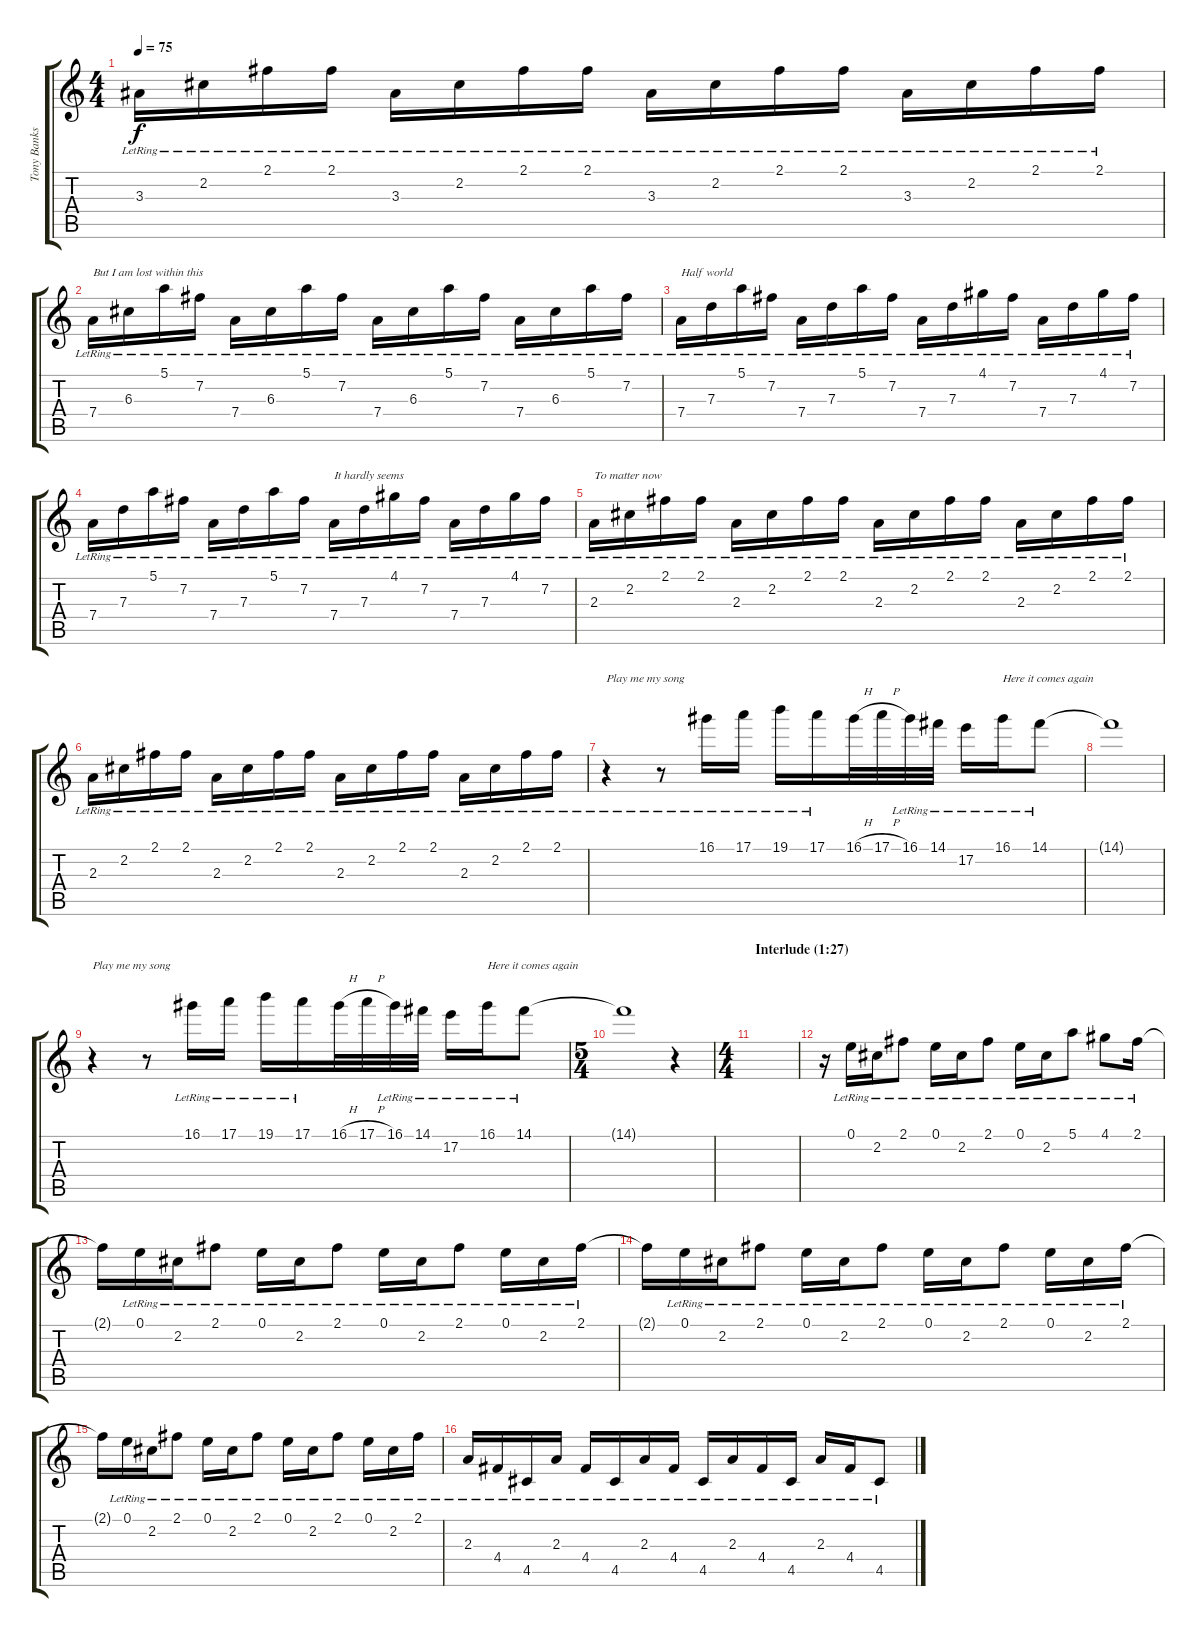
\track ("Tony Banks (12-string guitar)" "Tony Banks") {instrument acousticguitarnylon}
\staff {score tabs}
\tuning (E4 B3 G3 D3 A2 E2) {hide}
\ts (4 4)
\tempo 75
\clef g2
\ks c
3.3{lr}.16{dy f} 2.2{lr}.16 2.1{lr}.16 2.1{lr}.16 3.3{lr}.16 2.2{lr}.16 2.1{lr}.16 2.1{lr}.16 3.3{lr}.16 2.2{lr}.16 2.1{lr}.16 2.1{lr}.16 3.3{lr}.16 2.2{lr}.16 2.1{lr}.16 2.1{lr}.16 |
7.4{lr}.16{txt "But I am lost within this"} 6.3{lr}.16 5.1{lr}.16 7.2{lr}.16 7.4{lr}.16 6.3{lr}.16 5.1{lr}.16 7.2{lr}.16 7.4{lr}.16 6.3{lr}.16 5.1{lr}.16 7.2{lr}.16 7.4{lr}.16 6.3{lr}.16 5.1{lr}.16 7.2{lr}.16 |
7.4{lr}.16{txt "Half world"} 7.3{lr}.16 5.1{lr}.16 7.2{lr}.16 7.4{lr}.16 7.3{lr}.16 5.1{lr}.16 7.2{lr}.16 7.4{lr}.16 7.3{lr}.16 4.1{lr}.16 7.2{lr}.16 7.4{lr}.16 7.3{lr}.16 4.1{lr}.16 7.2{lr}.16 |
7.4{lr}.16 7.3{lr}.16 5.1{lr}.16 7.2{lr}.16 7.4{lr}.16 7.3{lr}.16 5.1{lr}.16 7.2{lr}.16 7.4{lr}.16{txt "It hardly seems"} 7.3{lr}.16 4.1{lr}.16 7.2{lr}.16 7.4{lr}.16 7.3{lr}.16 4.1{lr}.16 7.2{lr}.16 |
2.3{lr}.16{txt "To matter now"} 2.2{lr}.16 2.1{lr}.16 2.1{lr}.16 2.3{lr}.16 2.2{lr}.16 2.1{lr}.16 2.1{lr}.16 2.3{lr}.16 2.2{lr}.16 2.1{lr}.16 2.1{lr}.16 2.3{lr}.16 2.2{lr}.16 2.1{lr}.16 2.1{lr}.16 |
2.3{lr}.16 2.2{lr}.16 2.1{lr}.16 2.1{lr}.16 2.3{lr}.16 2.2{lr}.16 2.1{lr}.16 2.1{lr}.16 2.3{lr}.16 2.2{lr}.16 2.1{lr}.16 2.1{lr}.16 2.3{lr}.16 2.2{lr}.16 2.1{lr}.16 2.1{lr}.16 |
r.4{txt "Play me my song"} r.8 16.1{lr}.16 17.1{lr}.16 19.1{lr}.16 17.1{lr}.16 16.1{h}.32 17.1{h}.32 16.1{lr}.32 14.1{lr}.32 17.2{lr}.16 16.1{lr}.16{txt "Here it comes again"} 14.1{lr}.8 |
14.1{t}.1 |
r.4{txt "Play me my song"} r.8 16.1{lr}.16 17.1{lr}.16 19.1{lr}.16 17.1{lr}.16 16.1{h}.32 17.1{h}.32 16.1{lr}.32 14.1{lr}.32 17.2{lr}.16 16.1{lr}.16{txt "Here it comes again"} 14.1{lr}.8 |
\ts (5 4)
14.1{t}.1 r.4 |
\ts (4 4)
\section ("" "Interlude (1:27)")
|
r.16 0.1{lr}.16{volume 9} 2.2{lr}.16 2.1{lr}.8 0.1{lr}.16 2.2{lr}.16 2.1{lr}.8 0.1{lr}.16 2.2{lr}.16 5.1{lr}.8 4.1{lr}.8 2.1{lr}.16 |
2.1{t}.16 0.1{lr}.16 2.2{lr}.16 2.1{lr}.8 0.1{lr}.16 2.2{lr}.16 2.1{lr}.8 0.1{lr}.16 2.2{lr}.16 2.1{lr}.8 0.1{lr}.16 2.2{lr}.16 2.1{lr}.16 |
2.1{t}.16 0.1{lr}.16 2.2{lr}.16 2.1{lr}.8 0.1{lr}.16 2.2{lr}.16 2.1{lr}.8 0.1{lr}.16 2.2{lr}.16 2.1{lr}.8 0.1{lr}.16 2.2{lr}.16 2.1{lr}.16 |
2.1{t}.16 0.1{lr}.16 2.2{lr}.16 2.1{lr}.8 0.1{lr}.16 2.2{lr}.16 2.1{lr}.8 0.1{lr}.16 2.2{lr}.16 2.1{lr}.8 0.1{lr}.16 2.2{lr}.16 2.1{lr}.16 |
2.3{lr}.16 4.4{lr}.16 4.5{lr}.16 2.3{lr}.16 4.4{lr}.16 4.5{lr}.16 2.3{lr}.16 4.4{lr}.16 4.5{lr}.16 2.3{lr}.16 4.4{lr}.16 4.5{lr}.16 2.3{lr}.16 4.4{lr}.16 4.5{lr}.8
